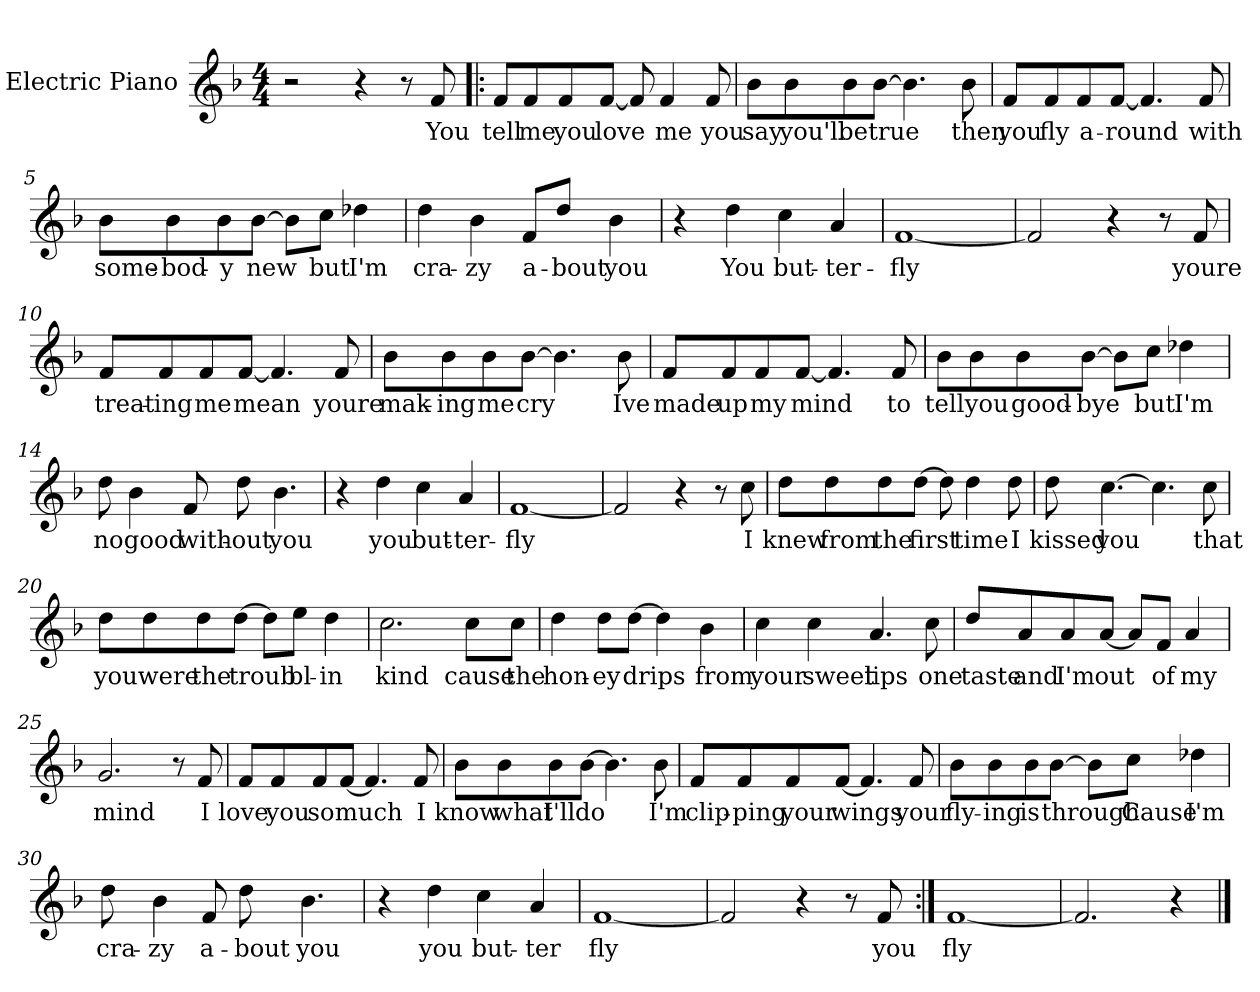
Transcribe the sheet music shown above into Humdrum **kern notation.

**kern	**text
*part1	*part1
*staff1	*staff1
*I"Electric Piano	*
*I'E.Pno	*
*clefG2	*
*k[b-]	*
*F:	*
*M4/4	*
=1	=1
2r	.
4r	.
8r	.
8f/	You
=2!|:	=2!|:
8f/L	tell
8f/	me
8f/	you
[8f/J	love
8f/]	.
4f/	me
8f/	you
=3	=3
8b-\L	say
8b-\	you'll
8b-\	be
[8b-\J	true
4.b-\]	.
8b-\	then
=4	=4
8f/L	you
8f/	fly
8f/	a-
[8f/J	-round
4.f/]	.
8f/	with
!!LO:LB:g=z
=5	=5
8b-\L	some-
8b-\	-bod-
8b-\	-y
[8b-\J	new
8b-\L]	.
8cc\J	but
4dd-X\	I'm
=6	=6
4dd\	cra-
4b-\	-zy
8f/L	a-
8dd/J	-bout
4b-\	you
=7	=7
4r	.
4dd\	You
4cc\	but-
4a/	-ter-
=8	=8
[1f	-fly
=9	=9
2f/]	.
4r	.
8r	.
8f/	youre
!!LO:LB:g=z
=10	=10
8f/L	treat-
8f/	-ing
8f/	me
[8f/J	mean
4.f/]	.
8f/	youre
=11	=11
8b-\L	mak-
8b-\	-ing
8b-\	me
[8b-\J	cry
4.b-\]	.
8b-\	Ive
=12	=12
8f/L	made
8f/	up
8f/	my
[8f/J	mind
4.f/]	.
8f/	to
=13	=13
8b-\L	tell
8b-\	you
8b-\	good-
[8b-\J	-bye
8b-\L]	.
8cc\J	but
4dd-X\	I'm
!!LO:LB:g=z
=14	=14
8dd\	no
4b-\	good
8f/	with-
8dd\	-out
4.b-\	you
=15	=15
4r	.
4dd\	you
4cc\	but-
4a/	-ter-
=16	=16
[1f	-fly
=17	=17
2f/]	.
4r	.
8r	.
8cc\	I
!!LO:LB:g=z
=18	=18
8dd\L	knew
8dd\	from
8dd\	the
[8dd\J	first
8dd\]	.
4dd\	time
8dd\	I
=19	=19
8dd\	kissed
[4.cc\	you
4.cc\]	.
8cc\	that
=20	=20
8dd\L	you
8dd\	were
8dd\	the
[8dd\J	troub
8dd\L]	.
8ee\J	bl-
4dd\	-in
=21	=21
2.cc\	kind
8cc\L	cause
8cc\J	the
!!LO:LB:g=z
=22	=22
4dd\	hon-
8dd\L	-ey
[8dd\J	drips
4dd\]	.
4b-\	from
=23	=23
4cc\	your
4cc\	sweet
4.a/	lips
8cc\	one
=24	=24
8dd/L	taste
8a/	and
8a/	I'm
[8a/J	out
8a/L]	.
8f/J	of
4a/	my
=25	=25
2.g/	mind
8r	.
8f/	I
!!LO:LB:g=z
=26	=26
8f/L	love
8f/	you
8f/	so
[8f/J	much
4.f/]	.
8f/	I
=27	=27
8b-\L	know
8b-\	what
8b-\	I'll
[8b-\J	do
4.b-\]	.
8b-\	I'm
=28	=28
8f/L	clip-
8f/	-ping
8f/	your
[8f/J	wings
4.f/]	.
8f/	your
=29	=29
8b-\L	fly-
8b-\	-ing
8b-\	is
[8b-\J	through
8b-\L]	.
8cc\J	Cause
4dd-X\	I'm
!!LO:LB:g=z
=30	=30
8dd\	cra-
4b-\	-zy
8f/	a-
8dd\	-bout
4.b-\	you
=31	=31
4r	.
4dd\	you
4cc\	but-
4a/	-ter
=32	=32
[1f	fly
=33	=33
2f/]	.
4r	.
8r	.
8f/	you
=34:|!	=34:|!
[1f	fly
=35	=35
2.f/]	.
4r	.
==	==
*-	*-
